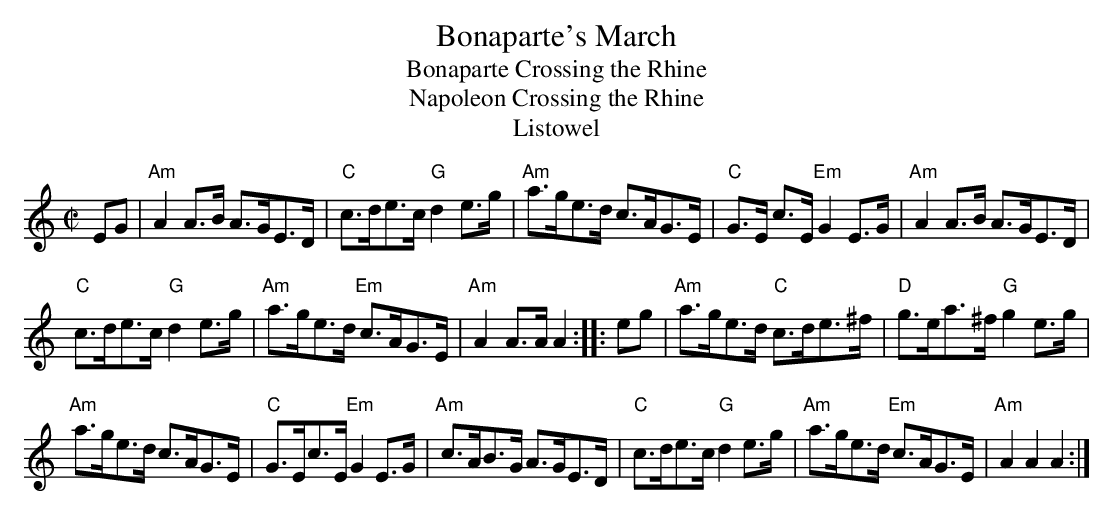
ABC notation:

X:1
T:Bonaparte's March
T:Bonaparte Crossing the Rhine
T:Napoleon Crossing the Rhine
T:Listowel
M:C|
K:Amin
EG|"Am"A2A>B A>GE>D|"C"c>de>c "G"d2e>g|"Am"a>ge>d c>AG>E|"C"G>E c>E "Em"G2E>G| "Am"A2A>B A>GE>D|
"C"c>de>c "G"d2e>g|"Am"a>ge>d "Em"c>AG>E|"Am"A2A>A A2:: eg|"Am"a>ge>d "C"c>de>^f|"D"g>ea>^f "G"g2e>g|
"Am"a>ge>d c>AG>E|"C"G>Ec>E "Em"G2E>G|"Am"c>AB>G A>GE>D|"C"c>de>c "G"d2e>g|"Am"a>ge>d "Em"c>AG>E|"Am"A2A2 A2:|
